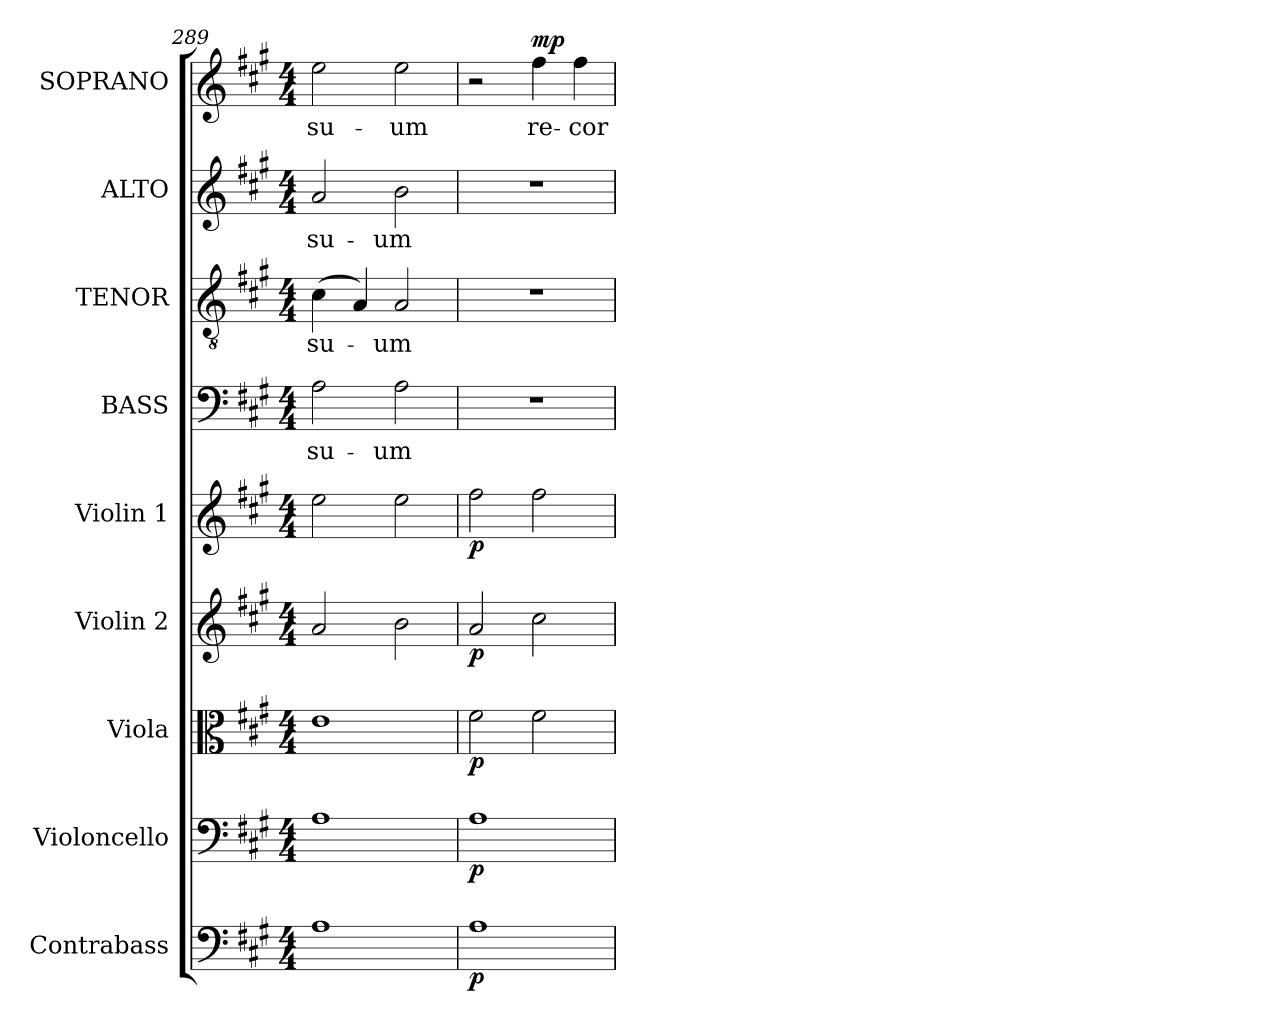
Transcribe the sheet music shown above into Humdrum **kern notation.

**kern	**dynam	**kern	**dynam	**kern	**dynam	**kern	**dynam	**kern	**dynam	**kern	**text	**kern	**text	**kern	**text	**kern	**text	**dynam
*part9	*part9	*part8	*part8	*part7	*part7	*part6	*part6	*part5	*part5	*part4	*part4	*part3	*part3	*part2	*part2	*part1	*part1	*part1
*staff9	*staff9	*staff8	*staff8	*staff7	*staff7	*staff6	*staff6	*staff5	*staff5	*staff4	*staff4	*staff3	*staff3	*staff2	*staff2	*staff1	*staff1	*staff1
*I"Contrabass	*	*I"Violoncello	*	*I"Viola	*	*I"Violin 2	*	*I"Violin 1	*	*I"BASS	*	*I"TENOR	*	*I"ALTO	*	*I"SOPRANO	*	*
*I'Cb.	*	*I'Vc.	*	*I'Vla.	*	*I'Vln. 2	*	*I'Vln. 1	*	*I'B.	*	*I'T.	*	*I'A.	*	*I'S.	*	*
*clefF4	*	*clefF4	*	*clefC3	*	*clefG2	*	*clefG2	*	*clefF4	*	*clefGv2	*	*clefG2	*	*clefG2	*	*
*ITrd7c12	*	*	*	*	*	*	*	*	*	*	*	*ITrd7c12	*	*	*	*	*	*
*k[f#c#g#]	*	*k[f#c#g#]	*	*k[f#c#g#]	*	*k[f#c#g#]	*	*k[f#c#g#]	*	*k[f#c#g#]	*	*k[f#c#g#]	*	*k[f#c#g#]	*	*k[f#c#g#]	*	*
*A:	*	*A:	*	*A:	*	*A:	*	*A:	*	*A:	*	*A:	*	*A:	*	*A:	*	*
*M4/4	*	*M4/4	*	*M4/4	*	*M4/4	*	*M4/4	*	*M4/4	*	*M4/4	*	*M4/4	*	*M4/4	*	*
=289	=289	=289	=289	=289	=289	=289	=289	=289	=289	=289	=289	=289	=289	=289	=289	=289	=289	=289
!	!	!	!	!	!	!	!	!	!	!	!LO:LY:b:color=#000000	!	!	!	!	!	!	!
!	!	!	!	!	!	!	!	!	!	!	!	!	!LO:LY:b:color=#000000	!	!	!	!	!
!	!	!	!	!	!	!	!	!	!	!	!	!	!	!	!LO:LY:b:color=#000000	!	!	!
!	!	!	!	!	!	!	!	!	!	!	!	!	!	!	!	!	!LO:LY:b:color=#000000	!
1AAi	.	1Ai	.	1ei	.	2ai/	.	2eei\	.	2Ai\	su-	(4C#i\	su-	2ai/	su-	2eei\	su-	.
.	.	.	.	.	.	.	.	.	.	.	.	4AAi/)	.	.	.	.	.	.
!	!	!	!	!	!	!	!	!	!	!	!LO:LY:b:color=#000000	!	!	!	!	!	!	!
!	!	!	!	!	!	!	!	!	!	!	!	!	!LO:LY:b:color=#000000	!	!	!	!	!
!	!	!	!	!	!	!	!	!	!	!	!	!	!	!	!LO:LY:b:color=#000000	!	!	!
!	!	!	!	!	!	!	!	!	!	!	!	!	!	!	!	!	!LO:LY:b:color=#000000	!
.	.	.	.	.	.	2bi\	.	2eei\	.	2Ai\	-um	2AAi/	-um	2bi\	-um	2eei\	-um	.
=290	=290	=290	=290	=290	=290	=290	=290	=290	=290	=290	=290	=290	=290	=290	=290	=290	=290	=290
1AAi	p	1Ai	p	2f#i\	p	2ai/	p	2ff#i\	p	1r	.	1r	.	1r	.	2r	.	.
!	!	!	!	!	!	!	!	!	!	!	!	!	!	!	!	!	!LO:LY:b:color=#000000	!
.	.	.	.	2f#i\	.	2cc#i\	.	2ff#i\	.	.	.	.	.	.	.	4ff#i\	re-	mp
!	!	!	!	!	!	!	!	!	!	!	!	!	!	!	!	!	!LO:LY:b:color=#000000	!
.	.	.	.	.	.	.	.	.	.	.	.	.	.	.	.	4ff#i\	-cor-	.
=	=	=	=	=	=	=	=	=	=	=	=	=	=	=	=	=	=	=
*-	*-	*-	*-	*-	*-	*-	*-	*-	*-	*-	*-	*-	*-	*-	*-	*-	*-	*-
